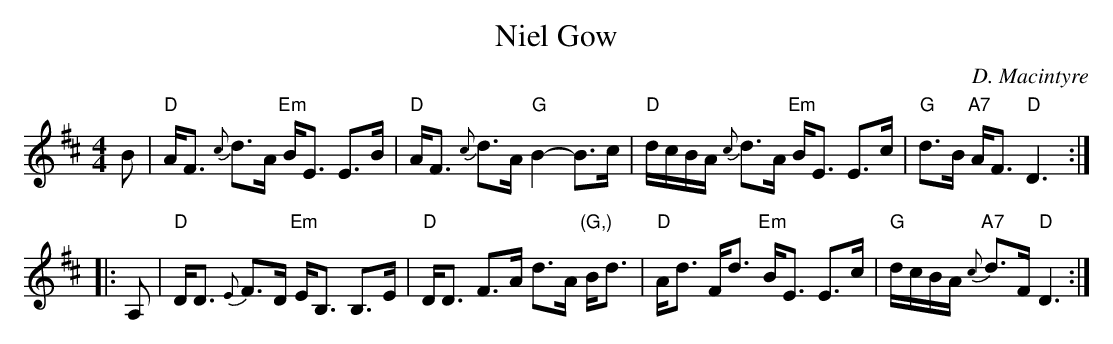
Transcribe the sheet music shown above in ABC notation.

X:1
T: Niel Gow
C: D. Macintyre
M: 4/4
L: 1/8
K: D
 B \
| "D"A<F {c}d>A "Em"B<E E>B | "D"A<F {c}d>A "G"B2- B>c \
| "D"d/c/B/A/ {c}d>A "Em"B<E E>c | "G"d>B "A7"A<F "D"D3 :|
|: A, \
| "D"D<D {E}F>D "Em"E<B, B,>E | "D"D<D F>A d>A "(G,)"B<d \
| "D"A<d F<d "Em"B<E E>c | "G"d/c/B/A/ "A7"{c}d>F "D"D3 :|
